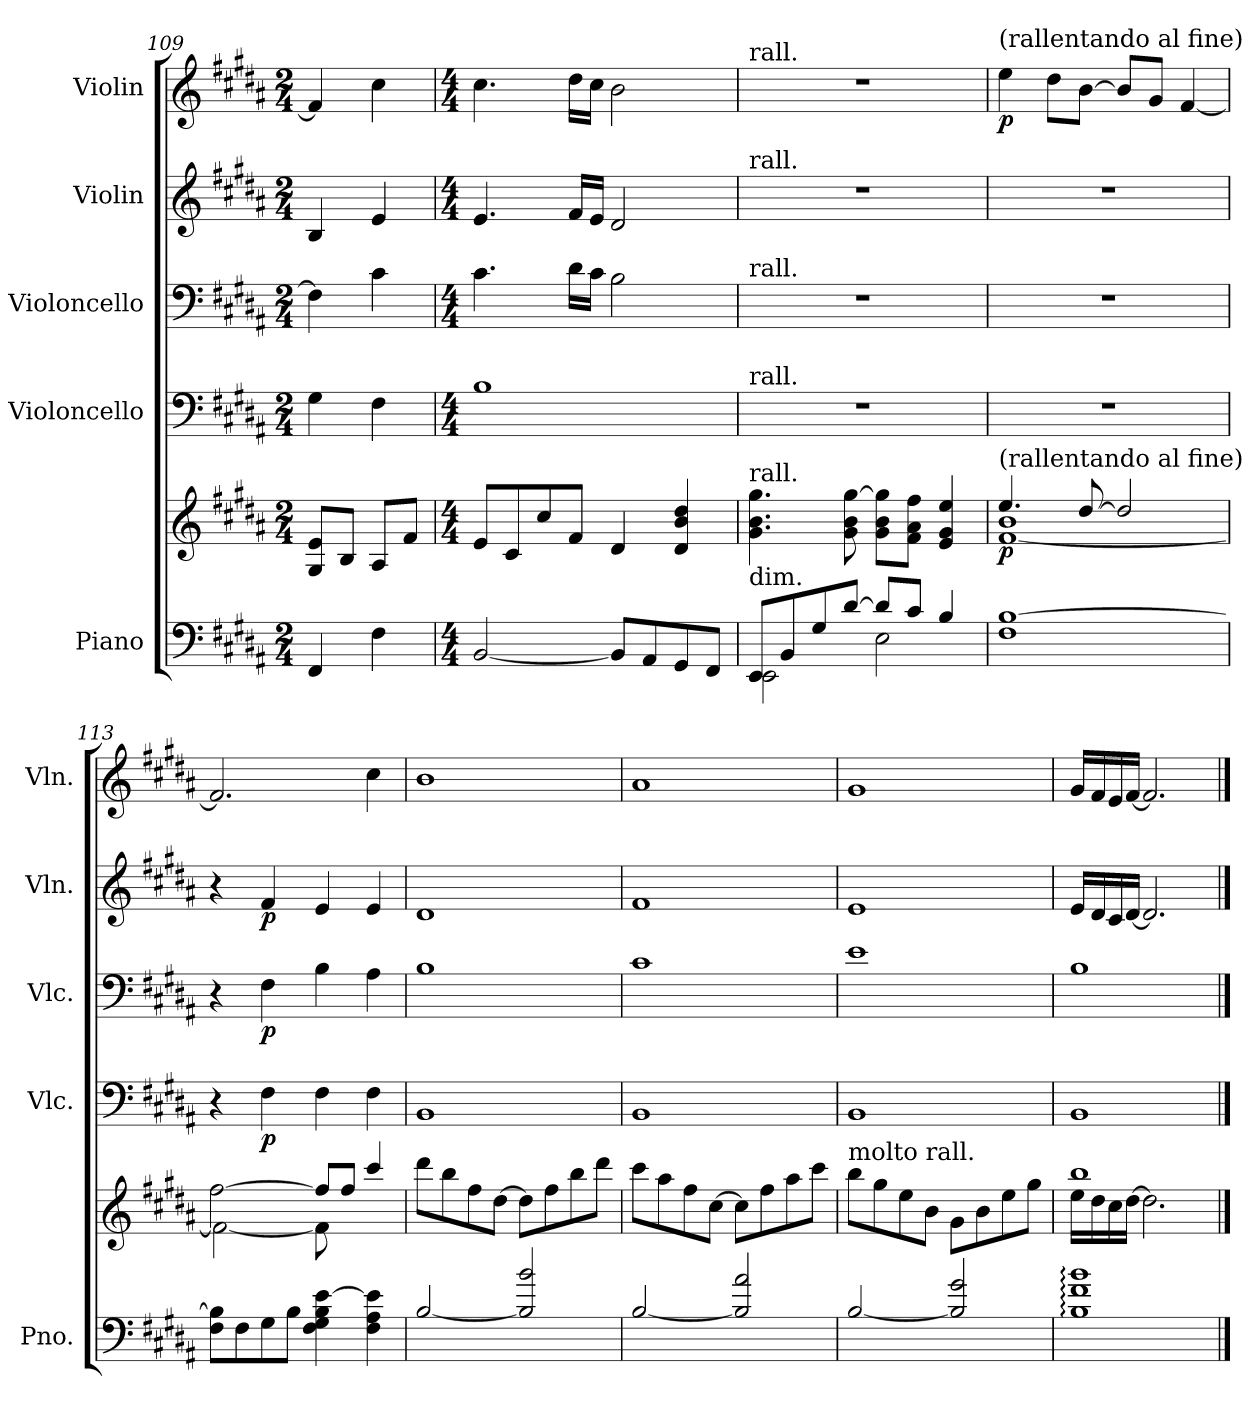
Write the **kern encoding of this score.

**kern	**kern	**dynam	**kern	**dynam	**kern	**dynam	**kern	**dynam	**kern	**dynam
*part5	*part5	*part5	*part4	*part4	*part3	*part3	*part2	*part2	*part1	*part1
*staff6	*staff5	*staff5/6	*staff4	*staff4	*staff3	*staff3	*staff2	*staff2	*staff1	*staff1
*I"Piano	*	*	*I"Violoncello	*	*I"Violoncello	*	*I"Violin	*	*I"Violin	*
*I'Pno.	*	*	*I'Vlc.	*	*I'Vlc.	*	*I'Vln.	*	*I'Vln.	*
*clefF4	*clefG2	*	*clefF4	*	*clefF4	*	*clefG2	*	*clefG2	*
*k[f#c#g#d#a#]	*k[f#c#g#d#a#]	*	*k[f#c#g#d#a#]	*	*k[f#c#g#d#a#]	*	*k[f#c#g#d#a#]	*	*k[f#c#g#d#a#]	*
*M2/4	*M2/4	*	*M2/4	*	*M2/4	*	*M2/4	*	*M2/4	*
=109	=109	=109	=109	=109	=109	=109	=109	=109	=109	=109
4FF#/	8G#/ 8e/L	.	4G#\	.	4F#\]	.	4B/	.	4f#/]	.
.	8B/J	.	.	.	.	.	.	.	.	.
4F#\	8A#/L	.	4F#\	.	4c#\	.	4e/	.	4cc#\	.
.	8f#/J	.	.	.	.	.	.	.	.	.
!!LO:LB:g=z
=110	=110	=110	=110	=110	=110	=110	=110	=110	=110	=110
*M4/4	*M4/4	*	*M4/4	*	*M4/4	*	*M4/4	*	*M4/4	*
[2BB/	8e/L	.	1B	.	4.c#\	.	4.e/	.	4.cc#\	.
.	8c#/	.	.	.	.	.	.	.	.	.
.	8cc#/	.	.	.	.	.	.	.	.	.
.	8f#/J	.	.	.	16d#\LL	.	16f#/LL	.	16dd#\LL	.
.	.	.	.	.	16c#\JJ	.	16e/JJ	.	16cc#\JJ	.
8BB/L]	4d#/	.	.	.	2B\	.	2d#/	.	2b\	.
8AA#/	.	.	.	.	.	.	.	.	.	.
8GG#/	4d#/ 4b/ 4dd#/	.	.	.	.	.	.	.	.	.
8FF#/J	.	.	.	.	.	.	.	.	.	.
=111	=111	=111	=111	=111	=111	=111	=111	=111	=111	=111
*	*	*	*	*	*	*	*	*	*MM120	*
*^	*	*	*	*	*	*	*	*	*	*
!	!	!	!	!	!	!	!	!	!	!LO:TX:a:t=rall.	!
!	!	!	!	!	!	!	!	!LO:TX:a:t=rall.	!	!	!
!	!	!	!	!	!	!LO:TX:a:t=rall.	!	!	!	!	!
!	!	!	!	!LO:TX:a:t=rall.	!	!	!	!	!	!	!
!	!	!LO:TX:a:t=rall.	!	!	!	!	!	!	!	!	!
!LO:TX:a:t=dim.	!	!	!	!	!	!	!	!	!	!	!
8EE/L	2EE\	4.g#\ 4.b\ 4.gg#\	.	1r	.	1r	.	1r	.	1r	.
8BB/	.	.	.	.	.	.	.	.	.	.	.
8G#/	.	.	.	.	.	.	.	.	.	.	.
[8d#/J	.	8g#\ 8b\ [8gg#\	.	.	.	.	.	.	.	.	.
8d#/L]	2E\	8g#\ 8b\ 8gg#\]L	.	.	.	.	.	.	.	.	.
8c#/J	.	8f#\ 8a#\ 8ff#\J	.	.	.	.	.	.	.	.	.
4B/	.	4e/ 4g#/ 4ee/	.	.	.	.	.	.	.	.	.
*v	*v	*	*	*	*	*	*	*	*	*	*
=112	=112	=112	=112	=112	=112	=112	=112	=112	=112	=112
*	*^	*	*	*	*	*	*	*	*	*
!	!	!	!	!	!	!	!	!	!	!LO:TX:a:t=(rallentando al fine)	!
!	!LO:TX:a:t=(rallentando al fine)	!	!	!	!	!	!	!	!	!	!
!	!	!	!LO:DY:b	!	!	!	!	!	!	!	!LO:DY:b
1F# [1B	4.ee/	[1f# 1b	p	1r	.	1r	.	1r	.	4ee\	p
.	.	.	.	.	.	.	.	.	.	8dd#\L	.
.	[8dd#/	.	.	.	.	.	.	.	.	[8b\J	.
.	2dd#/]	.	.	.	.	.	.	.	.	8b/L]	.
.	.	.	.	.	.	.	.	.	.	8g#/J	.
.	.	.	.	.	.	.	.	.	.	[4f#/	.
=113	=113	=113	=113	=113	=113	=113	=113	=113	=113	=113	=113
8F#\ 8B\]L	[2ff#\	2f#\_	.	4r	.	4r	.	4r	.	2.f#/]	.
8F#\	.	.	.	.	.	.	.	.	.	.	.
!	!	!	!	!	!LO:DY:b	!	!LO:DY:b	!	!LO:DY:b	!	!
8G#\	.	.	.	4F#\	p	4F#\	p	4f#/	p	.	.
8B\J	.	.	.	.	.	.	.	.	.	.	.
4F#\ 4G#\ 4B\ [4e\	8ff#/L]	8f#\]	.	4F#\	.	4B\	.	4e/	.	.	.
.	8ff#/J	4.ryy	.	.	.	.	.	.	.	.	.
4F#\ 4A#\ 4e\]	4ccc#/	.	.	4F#\	.	4A#\	.	4e/	.	4cc#\	.
*	*v	*v	*	*	*	*	*	*	*	*	*
!!LO:PB:g=z
=114	=114	=114	=114	=114	=114	=114	=114	=114	=114	=114
[2B/	8ddd#\L	.	1BB	.	1B	.	1d#	.	1b	.
.	8bb\	.	.	.	.	.	.	.	.	.
.	8ff#\	.	.	.	.	.	.	.	.	.
.	[8dd#\J	.	.	.	.	.	.	.	.	.
2B/] 2b/	8dd#\L]	.	.	.	.	.	.	.	.	.
.	8ff#\	.	.	.	.	.	.	.	.	.
.	8bb\	.	.	.	.	.	.	.	.	.
.	8ddd#\J	.	.	.	.	.	.	.	.	.
=115	=115	=115	=115	=115	=115	=115	=115	=115	=115	=115
[2B/	8ccc#\L	.	1BB	.	1c#	.	1f#	.	1a#	.
.	8aa#\	.	.	.	.	.	.	.	.	.
.	8ff#\	.	.	.	.	.	.	.	.	.
.	[8cc#\J	.	.	.	.	.	.	.	.	.
2B/] 2a#/	8cc#\L]	.	.	.	.	.	.	.	.	.
.	8ff#\	.	.	.	.	.	.	.	.	.
.	8aa#\	.	.	.	.	.	.	.	.	.
.	8ccc#\J	.	.	.	.	.	.	.	.	.
=116	=116	=116	=116	=116	=116	=116	=116	=116	=116	=116
!	!LO:TX:a:t=molto rall.	!	!	!	!	!	!	!	!	!
[2B/	8bb\L	.	1BB	.	1e	.	1e	.	1g#	.
.	8gg#\	.	.	.	.	.	.	.	.	.
.	8ee\	.	.	.	.	.	.	.	.	.
.	8b\J	.	.	.	.	.	.	.	.	.
2B/] 2g#/	8g#\L	.	.	.	.	.	.	.	.	.
.	8b\	.	.	.	.	.	.	.	.	.
.	8ee\	.	.	.	.	.	.	.	.	.
.	8gg#\J	.	.	.	.	.	.	.	.	.
=117	=117	=117	=117	=117	=117	=117	=117	=117	=117	=117
*	*	*	*	*	*	*	*	*	*MM40	*
*	*^	*	*	*	*	*	*	*	*	*
1B: 1f#: 1b:	16ee\LL	1bb:	.	1BB	.	1B	.	16e/LL	.	16g#/LL	.
.	16dd#\	.	.	.	.	.	.	16d#/	.	16f#/	.
.	16cc#\	.	.	.	.	.	.	16c#/	.	16e/	.
.	[16dd#\JJ	.	.	.	.	.	.	[16d#/JJ	.	[16f#/JJ	.
.	2.dd#\]	.	.	.	.	.	.	2.d#/]	.	2.f#/]	.
*	*v	*v	*	*	*	*	*	*	*	*	*
==	==	==	==	==	==	==	==	==	==	==
*-	*-	*-	*-	*-	*-	*-	*-	*-	*-	*-
